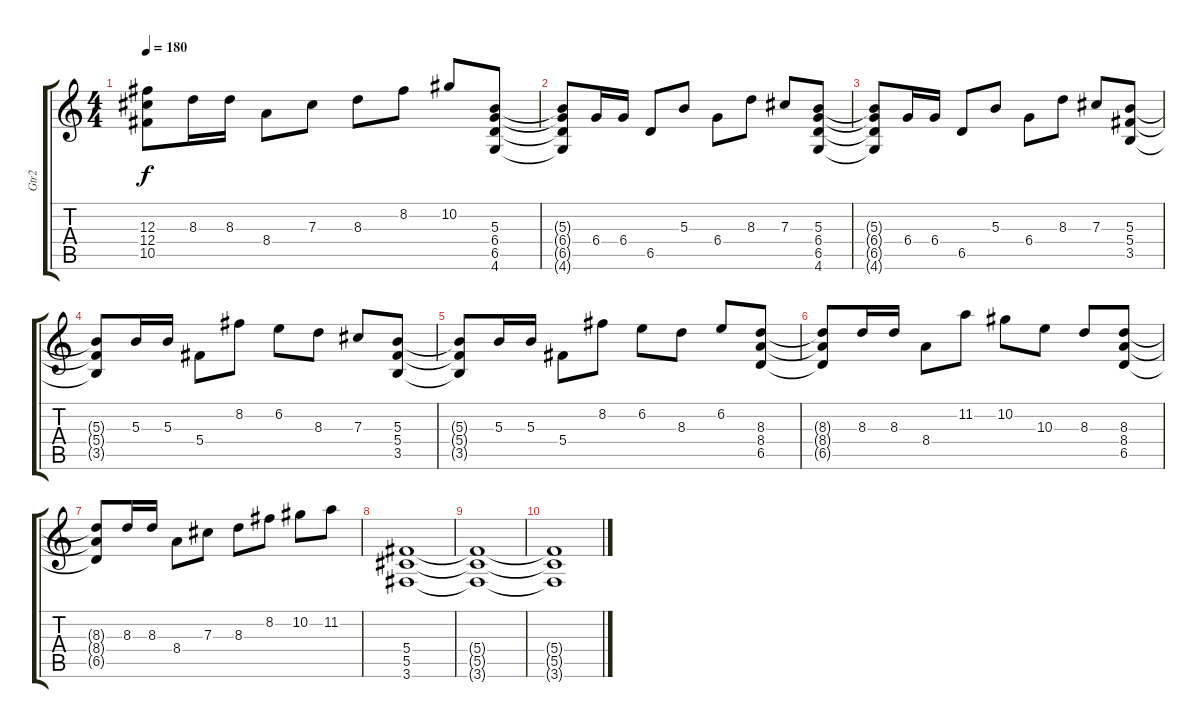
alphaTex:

\track ("Gtr2" "Gtr2") {instrument distortionguitar}
\staff {score tabs}
\tuning (Eb4 Bb3 Gb3 Db3 Ab2 Eb2) {hide}
\ts (4 4)
\tempo 180
\clef g2
\ks c
(12.3{t} 12.4{t} 10.5{t}).8{dy f} 8.3.16 8.3.16 8.4.8 7.3.8 8.3.8 8.2.8 10.2.8 (5.3 6.4 6.5 4.6).8 |
(5.3{t} 6.4{t} 6.5{t} 4.6{t}).8 6.4.16 6.4.16 6.5.8 5.3.8 6.4.8 8.3.8 7.3.8 (5.3 6.4 6.5 4.6).8 |
(5.3{t} 6.4{t} 6.5{t} 4.6{t}).8 6.4.16 6.4.16 6.5.8 5.3.8 6.4.8 8.3.8 7.3.8 (5.3 5.4 3.5).8 |
(5.3{t} 5.4{t} 3.5{t}).8 5.3.16 5.3.16 5.4.8 8.2.8 6.2.8 8.3.8 7.3.8 (5.3 5.4 3.5).8 |
(5.3{t} 5.4{t} 3.5{t}).8 5.3.16 5.3.16 5.4.8 8.2.8 6.2.8 8.3.8 6.2.8 (8.3 8.4 6.5).8 |
(8.3{t} 8.4{t} 6.5{t}).8 8.3.16 8.3.16 8.4.8 11.2.8 10.2.8 10.3.8 8.3.8 (8.3 8.4 6.5).8 |
(8.3{t} 8.4{t} 6.5{t}).8 8.3.16 8.3.16 8.4.8 7.3.8 8.3.8 8.2.8 10.2.8 11.2.8 |
(5.4 5.5 3.6).1 |
(5.4{t} 5.5{t} 3.6{t}).1 |
(5.4{t} 5.5{t} 3.6{t}).1
